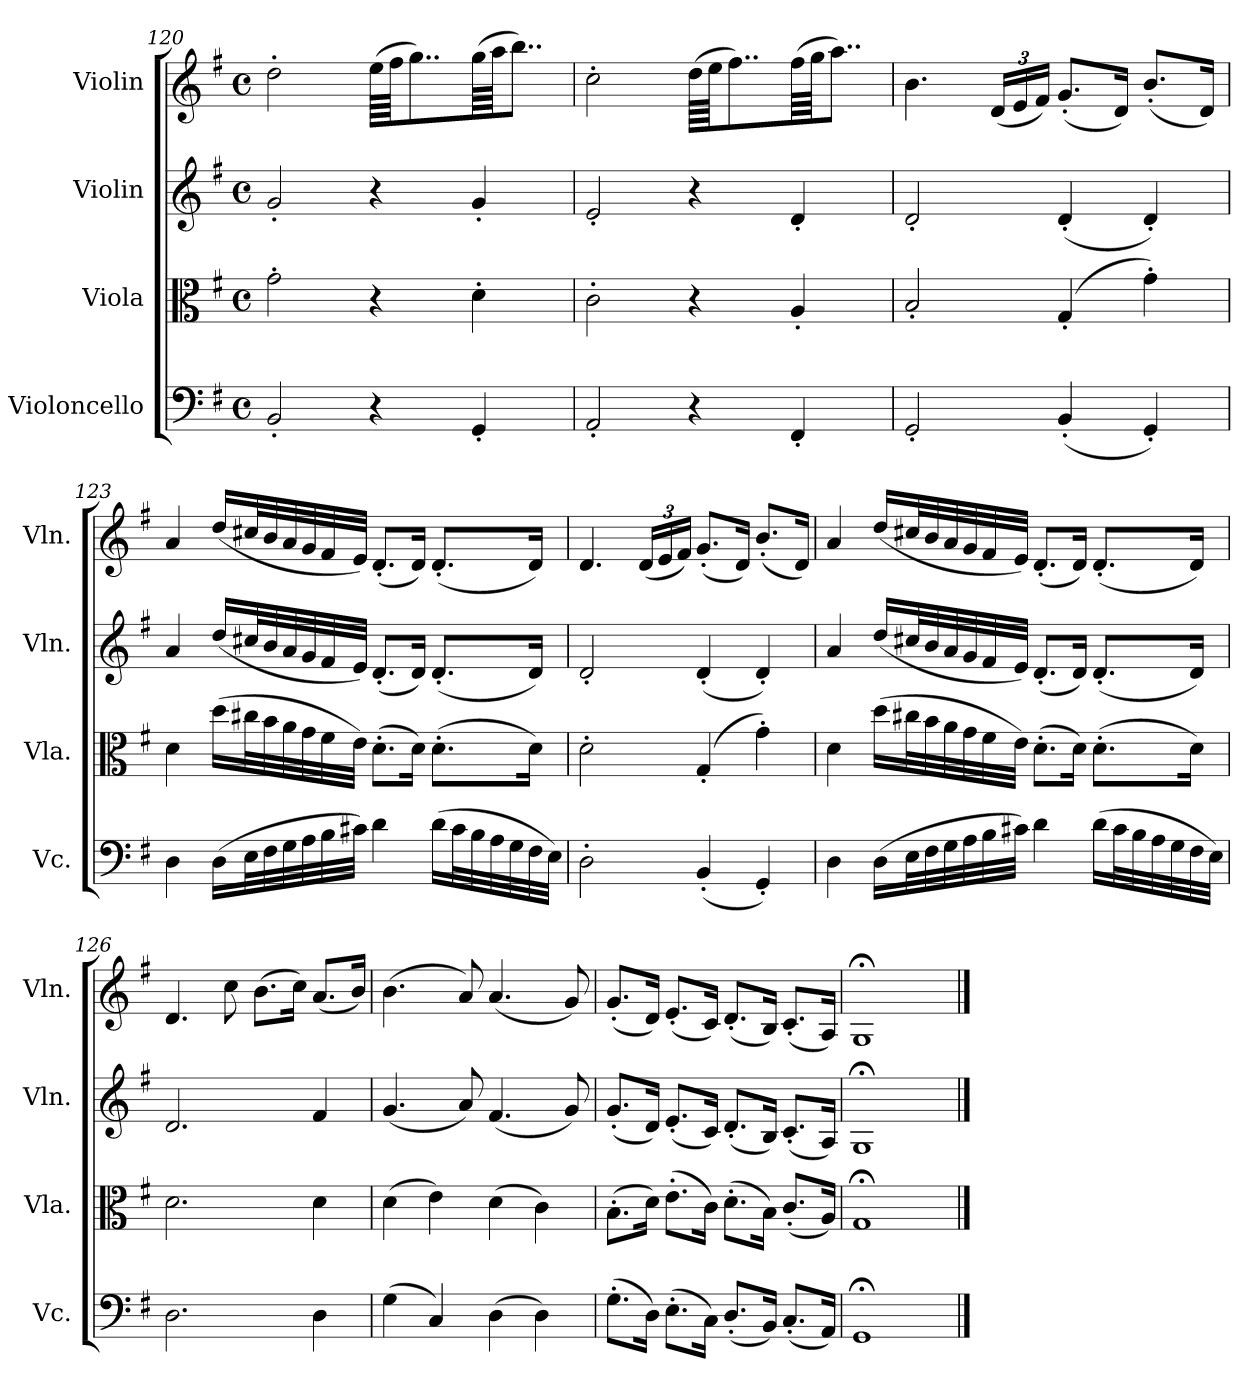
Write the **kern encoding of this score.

**kern	**kern	**kern	**kern
*part4	*part3	*part2	*part1
*staff4	*staff3	*staff2	*staff1
*I"Violoncello	*I"Viola	*I"Violin	*I"Violin
*I'Vc.	*I'Vla.	*I'Vln.	*I'Vln.
*clefF4	*clefC3	*clefG2	*clefG2
*k[f#]	*k[f#]	*k[f#]	*k[f#]
*M4/4	*M4/4	*M4/4	*M4/4
*met(c)	*met(c)	*met(c)	*met(c)
=120	=120	=120	=120
2BB'/	2g'\	2g'/	2dd'\
4r	4r	4r	(64ee\LLLL
.	.	.	64ff#\JJJ
.	.	.	8..gg\)
4GG'/	4d'\	4g'/	(64gg\LLL
.	.	.	64aa\JJJ
.	.	.	8..bb\J)
!!LO:PB:g=z
=121	=121	=121	=121
2AA'/	2c'\	2e'/	2cc'\
4r	4r	4r	(64dd\LLLL
.	.	.	64ee\JJJ
.	.	.	8..ff#\)
4FF#'/	4A'/	4d'/	(64ff#\LLL
.	.	.	64gg\JJJ
.	.	.	8..aa\J)
=122	=122	=122	=122
2GG'/	2B'/	2d'/	4.b\
*	*	*	*Xbrackettup
.	.	.	(24d/LL
.	.	.	24e/
.	.	.	24f#/JJ)
(4BB'/	(4G'/	(4d'/	(8.g'/L
.	.	.	16d/Jk)
4GG'/)	4g'\)	4d'/)	(8.b'/L
.	.	.	16d/Jk)
=123	=123	=123	=123
4D\	4d\	4a/	4a/
(16D\LL	(16dd\LL	(16dd/LL	(16dd/LL
32E\L	32cc#X\L	32cc#X/L	32cc#X/L
32F#\	32b\	32b/	32b/
32G\	32a\	32a/	32a/
32A\	32g\	32g/	32g/
32B\	32f#\	32f#/	32f#/
32c#X\JJJ)	32e\JJJ)	32e/JJJ)	32e/JJJ)
4d\	(8.d'\L	(8.d'/L	(8.d'/L
.	16d\Jk)	16d/Jk)	16d/Jk)
(16d\LL	(8.d'\L	(8.d'/L	(8.d'/L
32c#\L	.	.	.
32B\	.	.	.
32A\	.	.	.
32G\	.	.	.
32F#\	16d\Jk)	16d/Jk)	16d/Jk)
32E\JJJ)	.	.	.
!!LO:LB:g=z
=124	=124	=124	=124
2D'\	2d'\	2d'/	4.d/
.	.	.	(24d/LL
.	.	.	24e/
.	.	.	24f#/JJ)
(4BB'/	(4G'/	(4d'/	(8.g'/L
.	.	.	16d/Jk)
4GG'/)	4g'\)	4d'/)	(8.b'/L
.	.	.	16d/Jk)
=125	=125	=125	=125
4D\	4d\	4a/	4a/
(16D\LL	(16dd\LL	(16dd/LL	(16dd/LL
32E\L	32cc#X\L	32cc#X/L	32cc#X/L
32F#\	32b\	32b/	32b/
32G\	32a\	32a/	32a/
32A\	32g\	32g/	32g/
32B\	32f#\	32f#/	32f#/
32c#X\JJJ)	32e\JJJ)	32e/JJJ)	32e/JJJ)
4d\	(8.d'\L	(8.d'/L	(8.d'/L
.	16d\Jk)	16d/Jk)	16d/Jk)
(16d\LL	(8.d'\L	(8.d'/L	(8.d'/L
32c#\L	.	.	.
32B\	.	.	.
32A\	.	.	.
32G\	.	.	.
32F#\	16d\Jk)	16d/Jk)	16d/Jk)
32E\JJJ)	.	.	.
=126	=126	=126	=126
2.D\	2.d\	2.d/	4.d/
.	.	.	8cc\
.	.	.	(8.b\L
.	.	.	16cc\Jk)
4D\	4d\	4f#/	(8.a/L
.	.	.	16b/Jk)
!!LO:LB:g=z
=127	=127	=127	=127
(4G\	(4d\	(4.g/	(4.b\
4C/)	4e\)	.	.
.	.	8a/)	8a/)
(4D\	(4d\	(4.f#/	(4.a/
4D\)	4c\)	.	.
.	.	8g/)	8g/)
=128	=128	=128	=128
(8.G'\L	(8.B'\L	(8.g'/L	(8.g'/L
16D\Jk)	16d\Jk)	16d/Jk)	16d/Jk)
(8.E'\L	(8.e'\L	(8.e'/L	(8.e'/L
16C\Jk)	16c\Jk)	16c/Jk)	16c/Jk)
(8.D'/L	(8.d'\L	(8.d'/L	(8.d'/L
16BB/Jk)	16B\Jk)	16B/Jk)	16B/Jk)
(8.C'/L	(8.c'/L	(8.c'/L	(8.c'/L
16AA/Jk)	16A/Jk)	16A/Jk)	16A/Jk)
=129	=129	=129	=129
*	*	*	*MM100
1GG;<	1G;<	1G;<	1G;<
==	==	==	==
*-	*-	*-	*-
